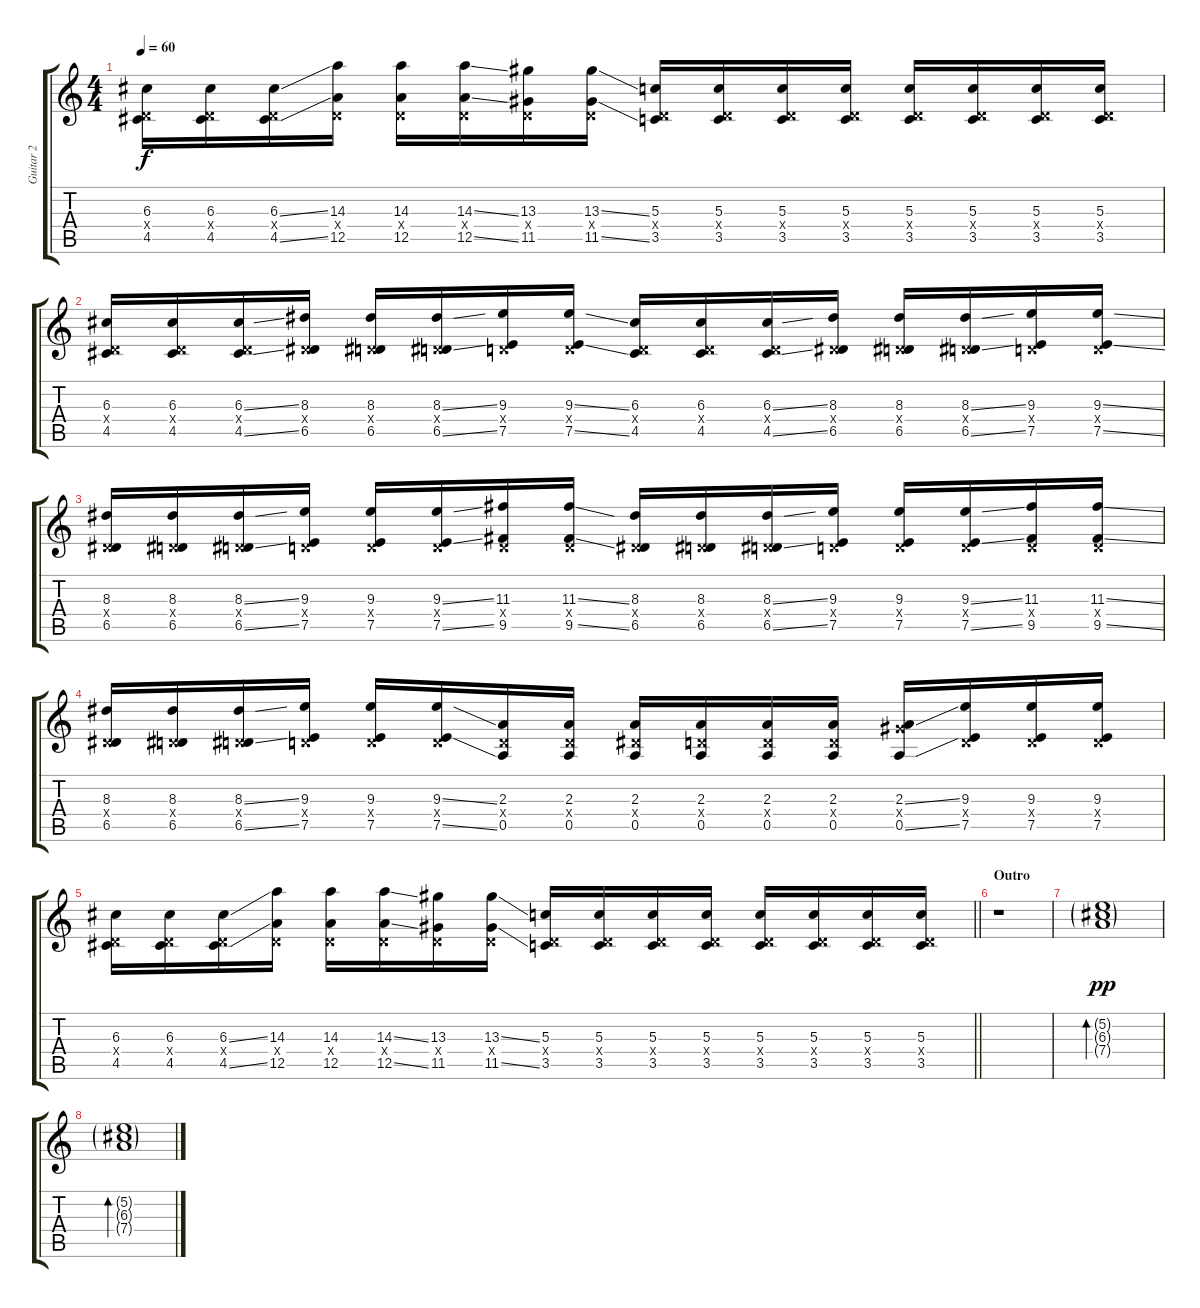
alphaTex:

\track ("Guitar 2" "Guitar 2") {instrument overdrivenguitar}
\staff {score tabs}
\tuning (E4 B3 G3 D3 A2 E2) {hide}
\ts (4 4)
\tempo 60
\clef g2
\ks c
(6.3 0.4{x} 4.5).16{dy f} (6.3 0.4{x} 4.5).16 (6.3{ss} 0.4{x} 4.5{ss}).16 (14.3 0.4{x} 12.5).16 (14.3 0.4{x} 12.5).16 (14.3{ss} 0.4{x} 12.5{ss}).16 (13.3 0.4{x} 11.5).16 (13.3{ss} 0.4{x} 11.5{ss}).16 (5.3 0.4{x} 3.5).16 (5.3 0.4{x} 3.5).16 (5.3 0.4{x} 3.5).16 (5.3 0.4{x} 3.5).16 (5.3 0.4{x} 3.5).16 (5.3 0.4{x} 3.5).16 (5.3 0.4{x} 3.5).16 (5.3 0.4{x} 3.5).16 |
(6.3 0.4{x} 4.5).16 (6.3 0.4{x} 4.5).16 (6.3{ss} 0.4{x} 4.5{ss}).16 (8.3 0.4{x} 6.5).16 (8.3 0.4{x} 6.5).16 (8.3{ss} 0.4{x} 6.5{ss}).16 (9.3 0.4{x} 7.5).16 (9.3{ss} 0.4{x} 7.5{ss}).16 (6.3 0.4{x} 4.5).16 (6.3 0.4{x} 4.5).16 (6.3{ss} 0.4{x} 4.5{ss}).16 (8.3 0.4{x} 6.5).16 (8.3 0.4{x} 6.5).16 (8.3{ss} 0.4{x} 6.5{ss}).16 (9.3 0.4{x} 7.5).16 (9.3{ss} 0.4{x} 7.5{ss}).16 |
(8.3 0.4{x} 6.5).16 (8.3 0.4{x} 6.5).16 (8.3{ss} 0.4{x} 6.5{ss}).16 (9.3 0.4{x} 7.5).16 (9.3 0.4{x} 7.5).16 (9.3{ss} 0.4{x} 7.5{ss}).16 (11.3 0.4{x} 9.5).16 (11.3{ss} 0.4{x} 9.5{ss}).16 (8.3 0.4{x} 6.5).16 (8.3 0.4{x} 6.5).16 (8.3{ss} 0.4{x} 6.5{ss}).16 (9.3 0.4{x} 7.5).16 (9.3 0.4{x} 7.5).16 (9.3{ss} 0.4{x} 7.5{ss}).16 (11.3 0.4{x} 9.5).16 (11.3{ss} 0.4{x} 9.5{ss}).16 |
(8.3 0.4{x} 6.5).16 (8.3 0.4{x} 6.5).16 (8.3{ss} 0.4{x} 6.5{ss}).16 (9.3 0.4{x} 7.5).16 (9.3 0.4{x} 7.5).16 (9.3{ss} 0.4{x} 7.5{ss}).16 (2.3 0.4{x} 0.5).16 (2.3 0.4{x} 0.5).16 (2.3 1.4{x} 0.5).16 (2.3 0.4{x} 0.5).16 (2.3 0.4{x} 0.5).16 (2.3 0.4{x} 0.5).16 (2.3{ss} 6.4{x} 0.5{ss}).16 (9.3 0.4{x} 7.5).16 (9.3 0.4{x} 7.5).16 (9.3 0.4{x} 7.5).16 |
\barLineRight lightlight
(6.3 0.4{x} 4.5).16 (6.3 0.4{x} 4.5).16 (6.3{ss} 0.4{x} 4.5{ss}).16 (14.3 0.4{x} 12.5).16 (14.3 0.4{x} 12.5).16 (14.3{ss} 0.4{x} 12.5{ss}).16 (13.3 0.4{x} 11.5).16 (13.3{ss} 0.4{x} 11.5{ss}).16 (5.3 0.4{x} 3.5).16 (5.3 0.4{x} 3.5).16 (5.3 0.4{x} 3.5).16 (5.3 0.4{x} 3.5).16 (5.3 0.4{x} 3.5).16 (5.3 0.4{x} 3.5).16 (5.3 0.4{x} 3.5).16 (5.3 0.4{x} 3.5).16 |
\section ("" "Outro")
r.1 |
(5.2{g} 6.3{g} 7.4{g}).1{bd 240 dy pp} |
(5.2{g} 6.3{g} 7.4{g}).1{bd 240}
